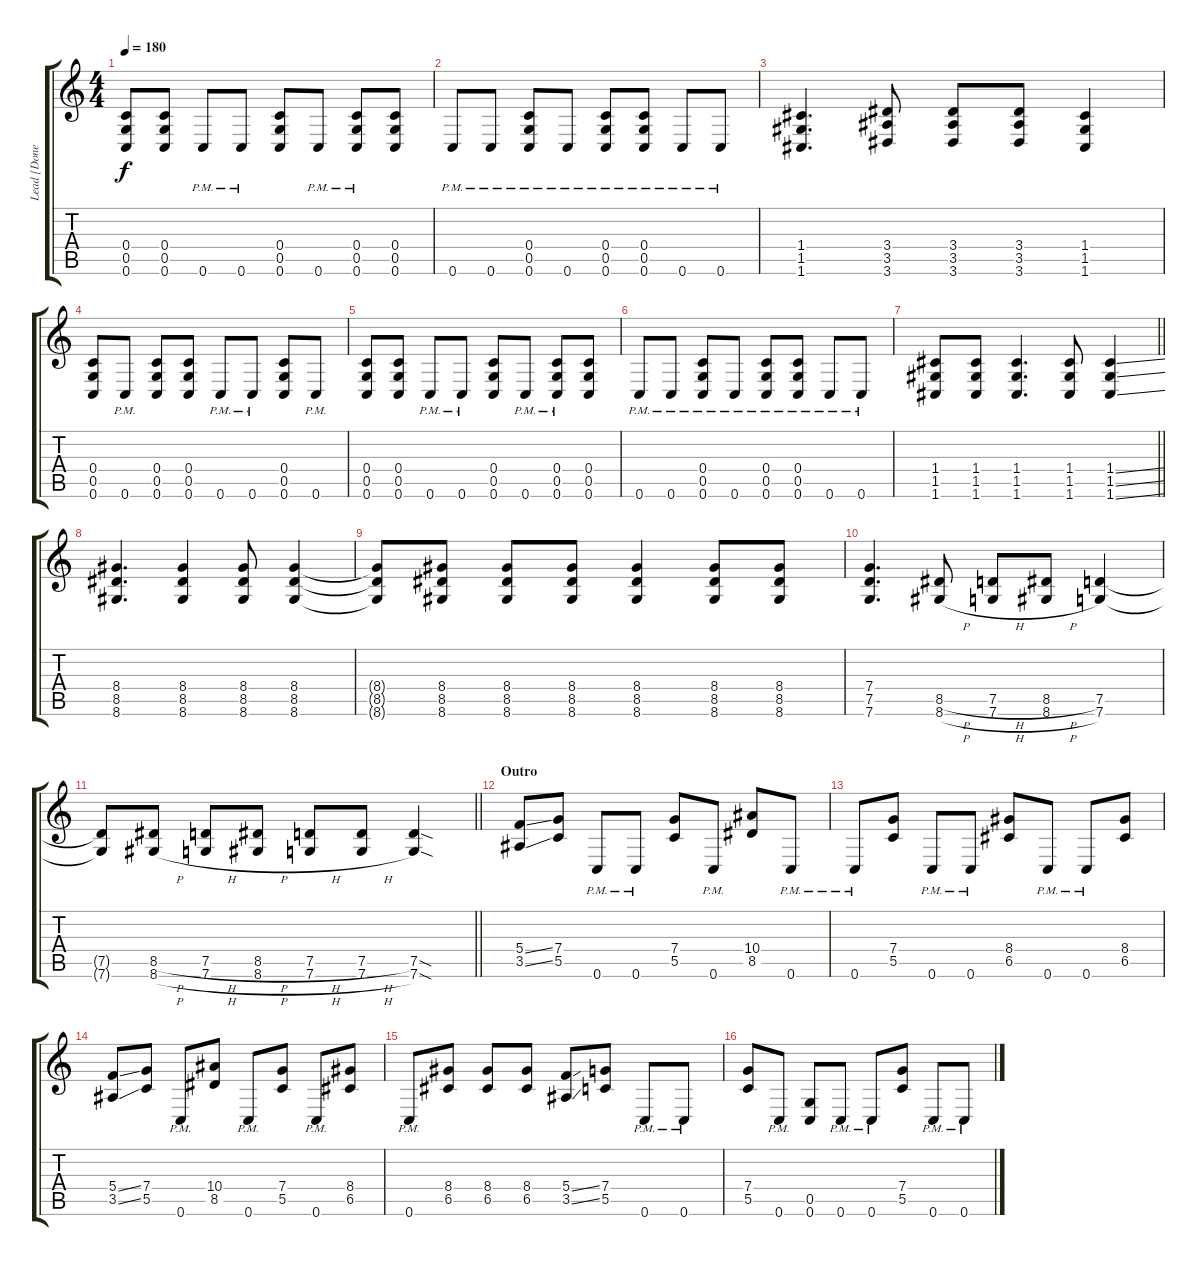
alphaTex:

\track ("Lead [Donegan]" "Lead [Done") {instrument distortionguitar}
\staff {score tabs}
\tuning (D4 A3 F3 C3 G2 C2) {hide}
\ts (4 4)
\tempo 180
\clef g2
\ks c
(0.4 0.5 0.6).8{dy f} (0.4 0.5 0.6).8 0.6{pm}.8 0.6{pm}.8 (0.4 0.5 0.6).8 0.6{pm}.8 (0.4 0.5 0.6{pm}).8 (0.4 0.5 0.6).8 |
0.6{pm}.8 0.6{pm}.8 (0.4 0.5 0.6{pm}).8 0.6{pm}.8 (0.4 0.5 0.6{pm}).8 (0.4 0.5 0.6{pm}).8 0.6{pm}.8 0.6{pm}.8 |
(1.4 1.5 1.6).4{d} (3.4 3.5 3.6).8 (3.4 3.5 3.6).8 (3.4 3.5 3.6).8 (1.4 1.5 1.6).4 |
(0.4 0.5 0.6).8 0.6{pm}.8 (0.4 0.5 0.6).8 (0.4 0.5 0.6).8 0.6{pm}.8 0.6{pm}.8 (0.4 0.5 0.6).8 0.6{pm}.8 |
(0.4 0.5 0.6).8 (0.4 0.5 0.6).8 0.6{pm}.8 0.6{pm}.8 (0.4 0.5 0.6).8 0.6{pm}.8 (0.4 0.5 0.6{pm}).8 (0.4 0.5 0.6).8 |
0.6{pm}.8 0.6{pm}.8 (0.4 0.5 0.6{pm}).8 0.6{pm}.8 (0.4 0.5 0.6{pm}).8 (0.4 0.5 0.6{pm}).8 0.6{pm}.8 0.6{pm}.8 |
\barLineRight lightlight
(1.4 1.5 1.6).8 (1.4 1.5 1.6).8 (1.4 1.5 1.6).4{d} (1.4 1.5 1.6).8 (1.4{ss} 1.5{ss} 1.6{ss}).4 |
(8.4 8.5 8.6).4{d} (8.4 8.5 8.6).4 (8.4 8.5 8.6).8 (8.4 8.5 8.6).4 |
(8.4{t} 8.5{t} 8.6{t}).8 (8.4 8.5 8.6).8 (8.4 8.5 8.6).8 (8.4 8.5 8.6).8 (8.4 8.5 8.6).4 (8.4 8.5 8.6).8 (8.4 8.5 8.6).8 |
(7.4 7.5 7.6).4{d} (8.5{h} 8.6{h}).8 (7.5{h} 7.6{h}).8 (8.5{h} 8.6{h}).8 (7.5 7.6).4 |
\barLineRight lightlight
(7.5{t} 7.6{t}).8 (8.5{h} 8.6{h}).8 (7.5{h} 7.6{h}).8 (8.5{h} 8.6{h}).8 (7.5{h} 7.6{h}).8 (7.5{h} 7.6{h}).8 (7.5{sod} 7.6{sod}).4 |
\section ("" "Outro")
(5.4{ss} 3.5{ss}).8 (7.4 5.5).8 0.6{pm}.8 0.6{pm}.8 (7.4 5.5).8 0.6{pm}.8 (10.4 8.5).8 0.6{pm}.8 |
0.6{pm}.8 (7.4 5.5).8 0.6{pm}.8 0.6{pm}.8 (8.4 6.5).8 0.6{pm}.8 0.6{pm}.8 (8.4 6.5).8 |
(5.4{ss} 3.5{ss}).8 (7.4 5.5).8 0.6{pm}.8 (10.4 8.5).8 0.6{pm}.8 (7.4 5.5).8 0.6{pm}.8 (8.4 6.5).8 |
0.6{pm}.8 (8.4 6.5).8 (8.4 6.5).8 (8.4 6.5).8 (5.4{ss} 3.5{ss}).8 (7.4 5.5).8 0.6{pm}.8 0.6{pm}.8 |
(7.4 5.5).8 0.6{pm}.8 (0.5 0.6).8 0.6{pm}.8 0.6{pm}.8 (7.4 5.5).8 0.6{pm}.8 0.6{pm}.8
